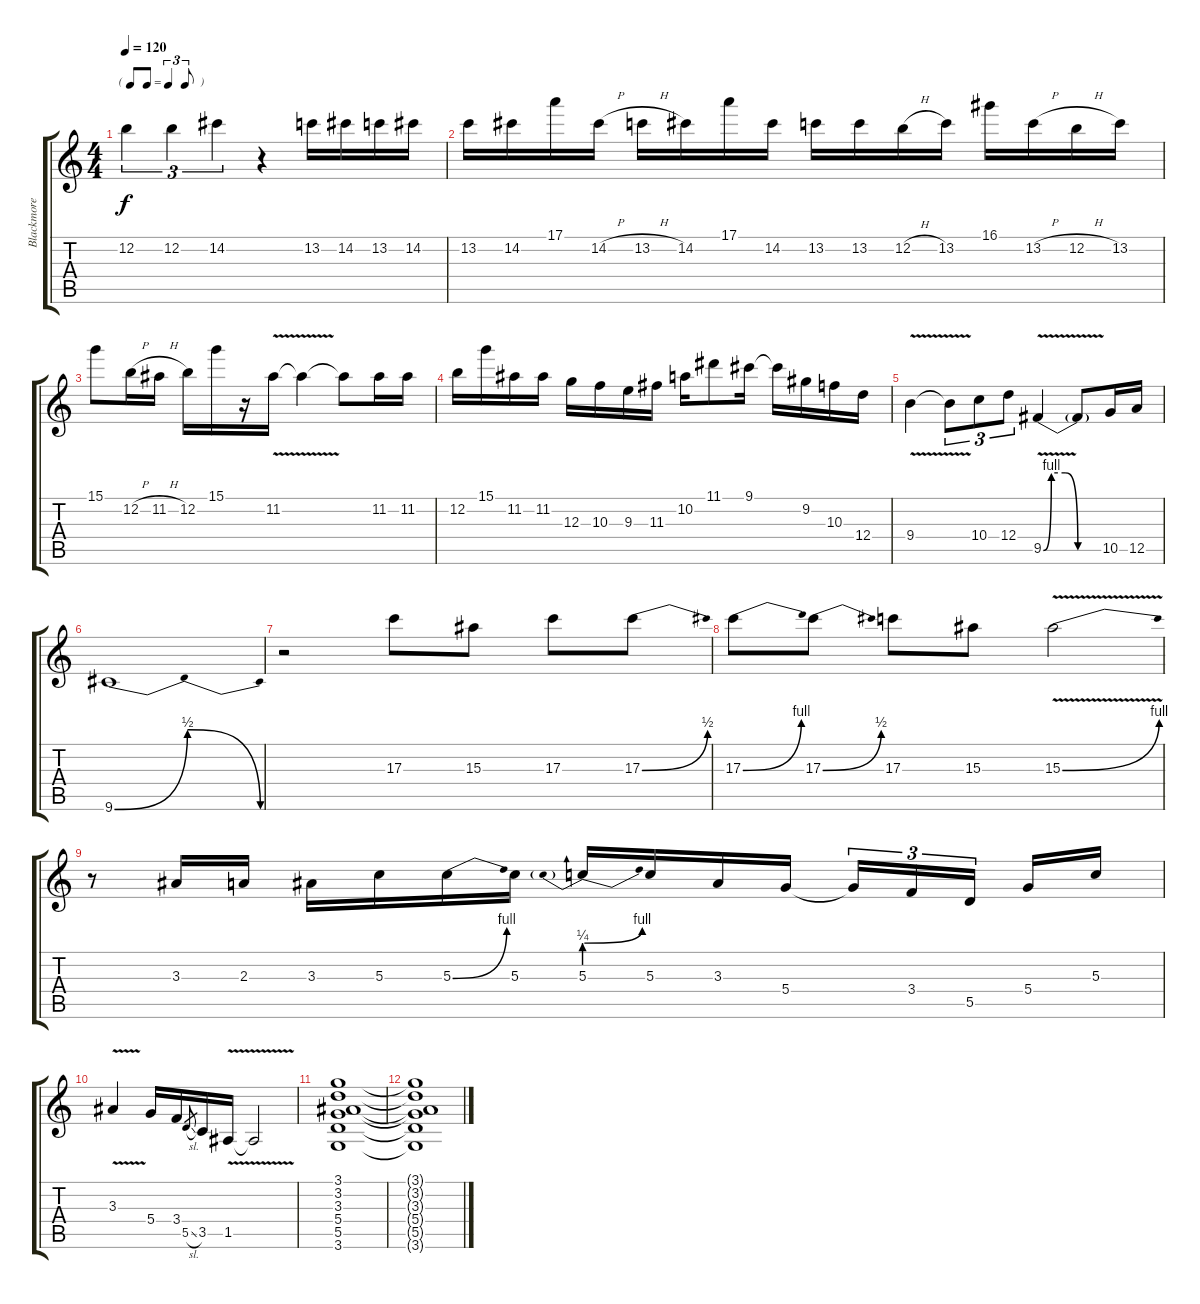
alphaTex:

\track ("Blackmore" "Blackmore") {instrument overdrivenguitar}
\staff {score tabs}
\tuning (E4 B3 G3 D3 A2 E2) {hide}
\ts (4 4)
\tf triplet8th
\tempo 120
\clef g2
\ks c
12.2.4{tu (3 2) dy f} 12.2.4{tu (3 2)} 14.2.4{tu (3 2)} r.4 13.2.16 14.2.16 13.2.16 14.2.16 |
13.2.16 14.2.16 17.1.16 14.2{h}.16 13.2{h}.16 14.2.16 17.1.16 14.2.16 13.2.16 13.2.16 12.2{h}.16 13.2.16 16.1.16 13.2{h}.16 12.2{h}.16 13.2.16 |
15.1.8 12.2{h}.16 11.2{h}.16 12.2.16 15.1.16 r.16 11.2{v}.16 11.2{t}.4 11.2{t}.8 11.2.16 11.2.16 |
12.2.16 15.1.16 11.2.16 11.2.16 12.3.16 10.3.16 9.3.16 11.3.16 10.2.16 11.1.8 9.1.16 9.1{t}.16 9.2.16 10.3.16 12.4.16 |
9.4{v}.4 9.4{t}.8{tu (3 2)} 10.4.8{tu (3 2)} 12.4.8{tu (3 2)} 9.5{be (custom 0 0 8 4 22 4 35 0 60 0) v}.4 9.5{t}.8 10.5.16 12.5.16 |
9.6{be (bendrelease 0 0 16 2 48 2 60 0)}.1 |
r.2 17.3.8 15.3.8 17.3.8 17.3{be (bend 0 0 60 2)}.8 |
17.3{be (bend 0 0 60 4)}.8 17.3{be (bend 0 0 60 2)}.8 17.3.8 15.3.8 15.3{be (bend 0 0 60 4) v}.2 |
r.8 3.3.16 2.3.16 3.3.16 5.3.16 5.3{be (bend 0 0 60 4)}.16 5.3.16 5.3{be (prebendbend 0 1 60 4)}.16 5.3.16 3.3.16 5.4.16 5.4{t}.16{tu (3 2)} 3.4.16{tu (3 2)} 5.5.16{tu (3 2) beam splitsecondary} 5.4.16 5.3.16 |
3.3{v}.4 5.4.16 3.4.16 5.5{sl}.8{gr} 3.5.16 1.5{v}.16 1.5{t}.2 |
(3.1 3.2 3.3 5.4 5.5 3.6).1 |
(3.1{t} 3.2{t} 3.3{t} 5.4{t} 5.5{t} 3.6{t}).1
